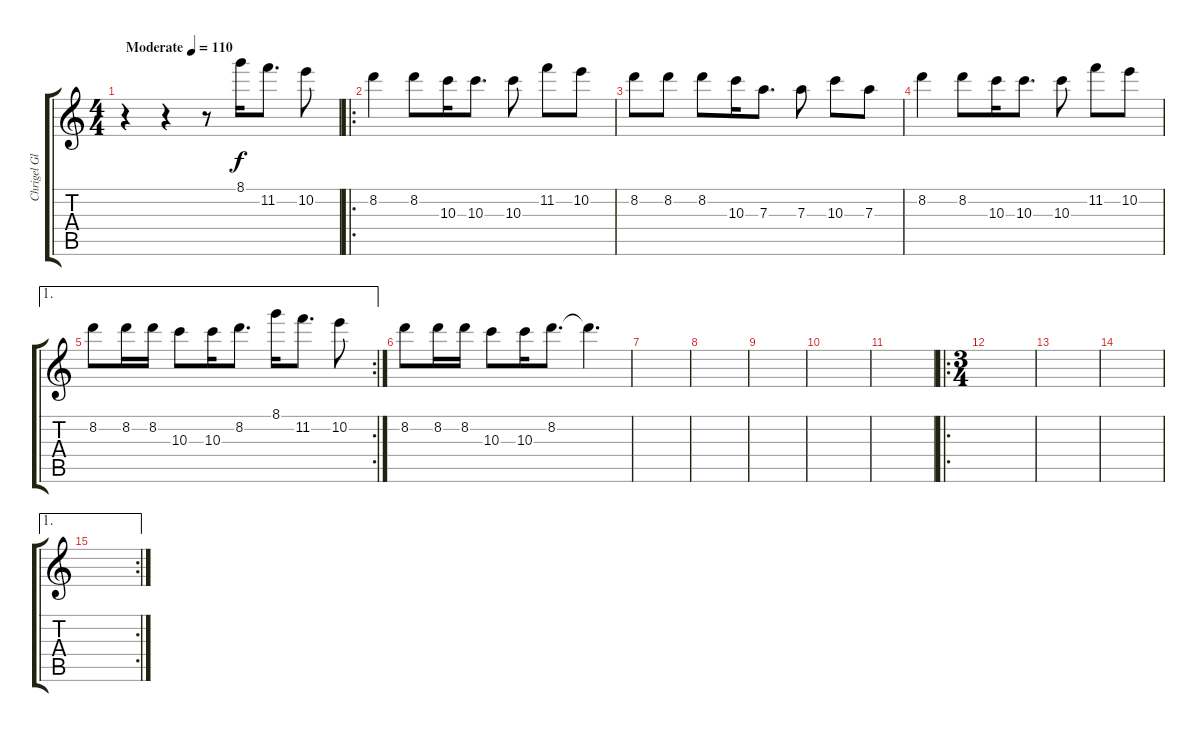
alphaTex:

\track ("Chrigel Glanzmann" "Chrigel Gl") {instrument piccolo}
\staff {score tabs}
\tuning (B5 Gb5 D5 A4 E4 B3) {hide}
\ts (4 4)
\tempo (110 "Moderate")
\clef g2
\ks c
r.4{dy f instrument piccolo} r.4 r.8 8.1.16 11.2.8{d} 10.2.8 |
\ro
8.2.4 8.2.8 10.3.16 10.3.8{d} 10.3.8 11.2.8 10.2.8 |
8.2.8 8.2.8 8.2.8 10.3.16 7.3.8{d} 7.3.8 10.3.8 7.3.8 |
8.2.4 8.2.8 10.3.16 10.3.8{d} 10.3.8 11.2.8 10.2.8 |
\ae 1
\rc 2
8.2.8 8.2.16 8.2.16 10.3.8 10.3.16 8.2.8{d} 8.1.16 11.2.8{d} 10.2.8 |
8.2.8 8.2.16 8.2.16 10.3.8 10.3.16 8.2.8{d} 8.2{t}.4{d} |
|
|
|
|
|
\ro
\ts (3 4)
|
|
|
\ae 1
\rc 2
